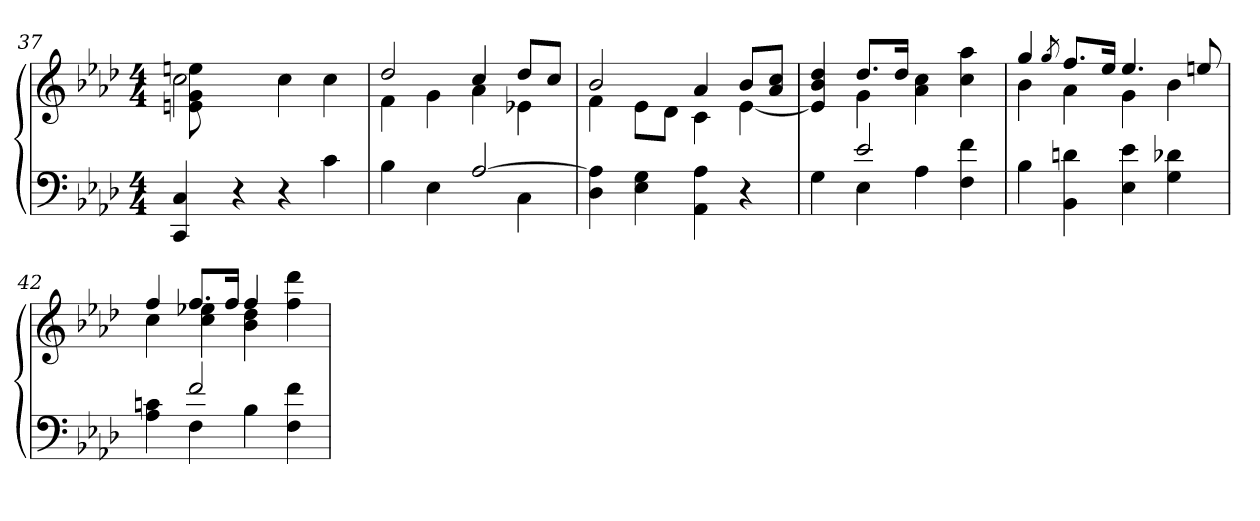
**kern	**kern
*part2	*part1
*staff2	*staff1
*clefF4	*clefG2
*k[b-e-a-d-]	*k[b-e-a-d-]
*M4/4	*M4/4
=37	=37
*	*^
4C 4CC	2cc\	8een 8g 8en
.	.	2..ryy
4r	.	.
4r	4cc\	.
4c	4cc\	.
=38	=38	=38
*^	*	*
2ryy	4B-	2dd-	4f
.	4E-	.	4g
[2A-	4ryy	4cc	4a-
.	4C	8dd-L	4e-X
.	.	8ccJ	.
*v	*v	*	*
=39	=39	=39
4A-] 4D-	2b-	4f
4G 4E-	.	8e-L
.	.	8d-J
4A- 4AA-	4a-	4c
4r	8b-L	[4e-
.	8cc 8a-J	.
=40	=40	=40
*^	*	*
4ryy	4G	4dd- 4b- 4e-]	4ryy
2e-	4E-	8.dd-L	4g
.	.	16dd-Jk	.
.	4A-	2ryy	4cc 4a-
4ryy	4f 4F	.	4aa- 4cc
*v	*v	*	*
=41	=41	=41
4B-	4gg	4b-
.	8qgg/	.
4dn 4BB-	8.ffL	4a-
.	16ee-Jk	.
4e- 4E-	4.ee-	4g
4d-X 4G	.	4b-
.	8een	.
=42	=42	=42
*^	*	*
4ryy	4cn 4A-	4ff	4cc
2f	4F	8.ffL	4ee-X 4cc
.	.	16ffJk	.
.	4B-	4ff	4dd- 4b-
4ryy	4f 4F	4ryy	4ddd- 4ff
*v	*v	*	*
*	*v	*v
=	=
*-	*-
